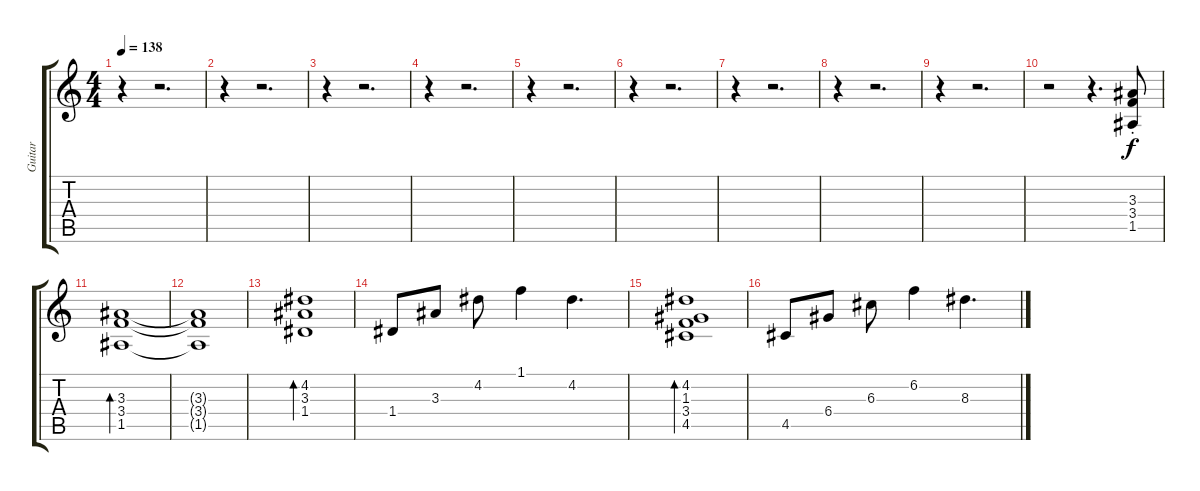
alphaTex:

\track ("Guitar" "Guitar") {instrument electricguitarclean}
\staff {score tabs}
\tuning (E4 B3 G3 D3 A2 E2) {hide}
\ts (4 4)
\tempo 138
\clef g2
\ks c
r.4{dy f} r.2{d} |
r.4 r.2{d} |
r.4 r.2{d} |
r.4 r.2{d} |
r.4 r.2{d} |
r.4 r.2{d} |
r.4 r.2{d} |
r.4 r.2{d} |
r.4 r.2{d} |
r.2 r.4{d} (3.3{st} 3.4{st} 1.5{st}).8 |
(3.3 3.4 1.5).1{bd 30} |
(3.3{t} 3.4{t} 1.5{t}).1 |
(4.2 3.3 1.4).1{bd 30} |
1.4.8 3.3.8 4.2.8 1.1.4 4.2.4{d} |
(4.2 1.3 3.4 4.5).1{bd 30} |
4.5.8 6.4.8 6.3.8 6.2.4 8.3.4{d}
